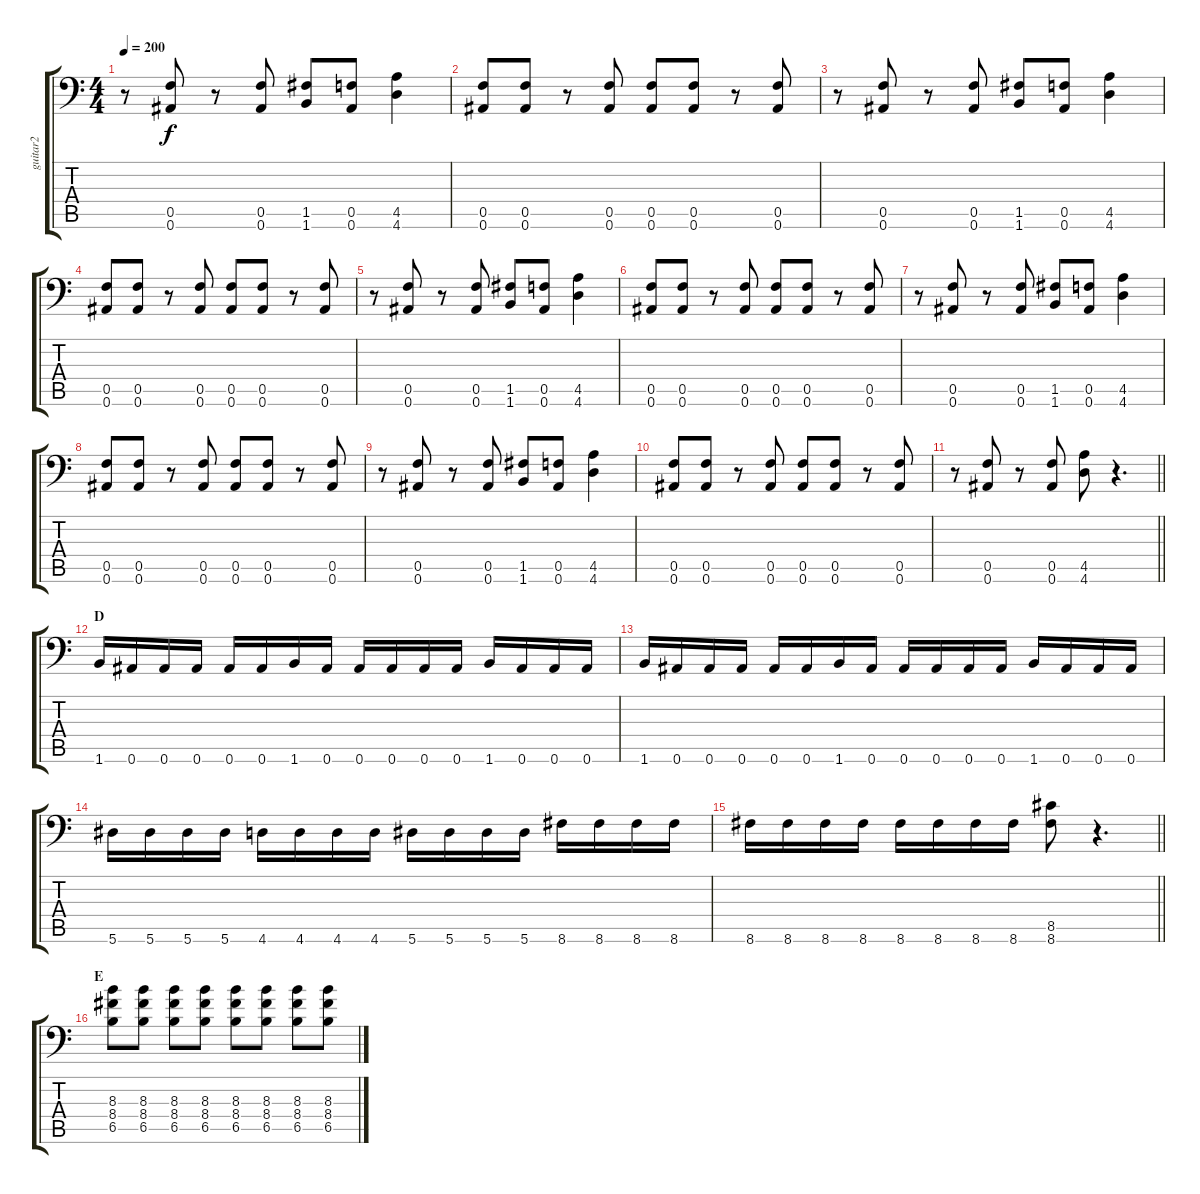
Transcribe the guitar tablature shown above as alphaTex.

\track ("guitar2" "guitar2") {instrument distortionguitar}
\staff {score tabs}
\tuning (C4 G3 Eb3 Bb2 F2 Bb1) {hide}
\ts (4 4)
\tempo 200
\clef f4
\ks c
r.8{dy f} (0.5 0.6).8 r.8 (0.5 0.6).8 (1.5 1.6).8 (0.5 0.6).8 (4.5 4.6).4 |
(0.5 0.6).8 (0.5 0.6).8 r.8 (0.5 0.6).8 (0.5 0.6).8 (0.5 0.6).8 r.8 (0.5 0.6).8 |
r.8 (0.5 0.6).8 r.8 (0.5 0.6).8 (1.5 1.6).8 (0.5 0.6).8 (4.5 4.6).4 |
(0.5 0.6).8 (0.5 0.6).8 r.8 (0.5 0.6).8 (0.5 0.6).8 (0.5 0.6).8 r.8 (0.5 0.6).8 |
r.8 (0.5 0.6).8 r.8 (0.5 0.6).8 (1.5 1.6).8 (0.5 0.6).8 (4.5 4.6).4 |
(0.5 0.6).8 (0.5 0.6).8 r.8 (0.5 0.6).8 (0.5 0.6).8 (0.5 0.6).8 r.8 (0.5 0.6).8 |
r.8 (0.5 0.6).8 r.8 (0.5 0.6).8 (1.5 1.6).8 (0.5 0.6).8 (4.5 4.6).4 |
(0.5 0.6).8 (0.5 0.6).8 r.8 (0.5 0.6).8 (0.5 0.6).8 (0.5 0.6).8 r.8 (0.5 0.6).8 |
r.8 (0.5 0.6).8 r.8 (0.5 0.6).8 (1.5 1.6).8 (0.5 0.6).8 (4.5 4.6).4 |
(0.5 0.6).8 (0.5 0.6).8 r.8 (0.5 0.6).8 (0.5 0.6).8 (0.5 0.6).8 r.8 (0.5 0.6).8 |
\barLineRight lightlight
r.8 (0.5 0.6).8 r.8 (0.5 0.6).8 (4.5 4.6).8 r.4{d} |
\section ("" "D")
1.6.16 0.6.16 0.6.16 0.6.16 0.6.16 0.6.16 1.6.16 0.6.16 0.6.16 0.6.16 0.6.16 0.6.16 1.6.16 0.6.16 0.6.16 0.6.16 |
1.6.16 0.6.16 0.6.16 0.6.16 0.6.16 0.6.16 1.6.16 0.6.16 0.6.16 0.6.16 0.6.16 0.6.16 1.6.16 0.6.16 0.6.16 0.6.16 |
5.6.16 5.6.16 5.6.16 5.6.16 4.6.16 4.6.16 4.6.16 4.6.16 5.6.16 5.6.16 5.6.16 5.6.16 8.6.16 8.6.16 8.6.16 8.6.16 |
\barLineRight lightlight
8.6.16 8.6.16 8.6.16 8.6.16 8.6.16 8.6.16 8.6.16 8.6.16 (8.5 8.6).8 r.4{d} |
\section ("" "E")
(8.3 8.4 6.5).8 (8.3 8.4 6.5).8 (8.3 8.4 6.5).8 (8.3 8.4 6.5).8 (8.3 8.4 6.5).8 (8.3 8.4 6.5).8 (8.3 8.4 6.5).8 (8.3 8.4 6.5).8
